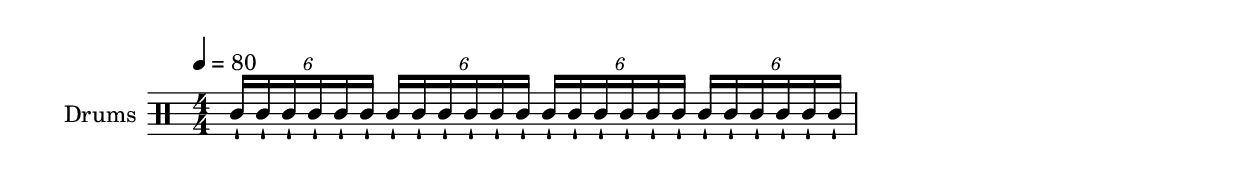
\include "common/header.ly"

myMusic = {
    \tuplet 6/4 {\accP16 \repeat unfold 5 { \reg16 } }
    \repeat unfold 3 {
        \tuplet 6/4 {\accS16 \repeat unfold 5 { \reg16 } }
        }
    }

\include "common/footer.ly"
